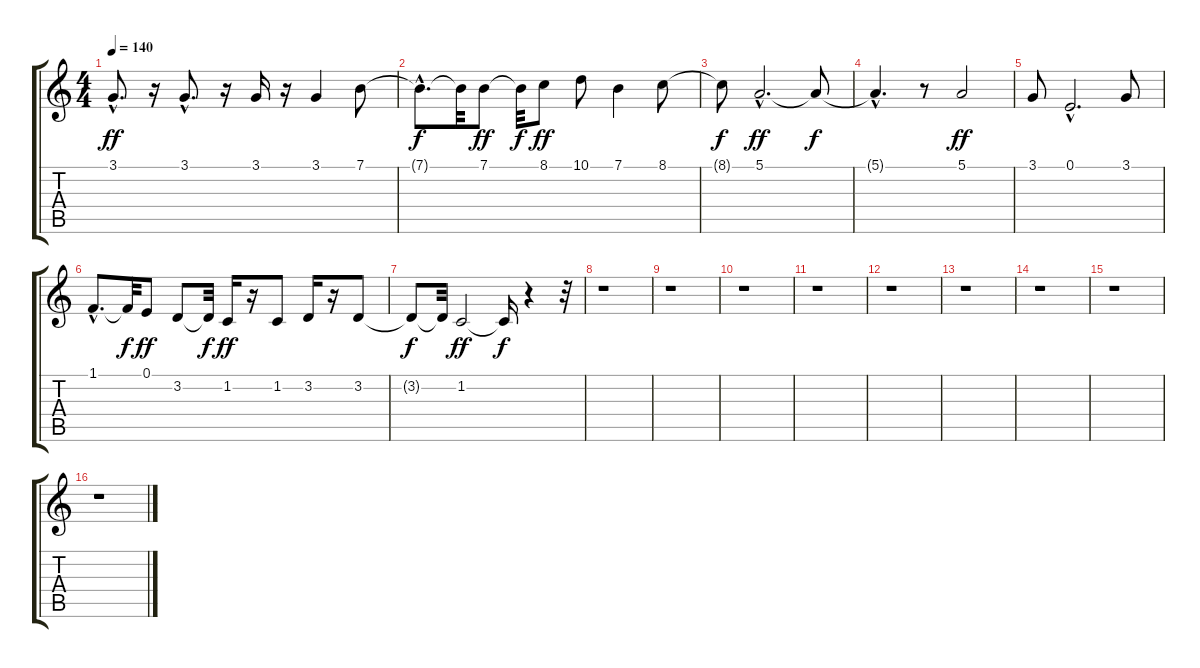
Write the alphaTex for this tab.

\track "" {instrument lead1square}
\staff {score tabs}
\tuning (E4 B3 G3 D3 A2 E2) {hide}
\ts (4 4)
\tempo 140
\clef g2
\ks c
3.1{hac}.8{d dy ff} r.16 3.1{hac}.8{d} r.16 3.1.16 r.16 3.1.4 7.1.8 |
7.1{hac t}.8{d dy f} 7.1{t}.32 7.1.8{dy ff} 7.1{t}.32{dy f} 8.1.8{dy ff} 10.1.8 7.1.4 8.1.8 |
8.1{t}.8{dy f} 5.1{hac}.2{d dy ff} 5.1{t}.8{dy f} |
5.1{hac t}.4{d} r.8 5.1.2{dy ff} |
3.1.8 0.1{hac}.2{d} 3.1.8 |
1.1{hac}.8{d} 1.1{t}.32{dy f} 0.1.8{dy ff} 3.2.8 3.2{t}.32{dy f} 1.2.16{dy ff} r.16 1.2.8 3.2.16 r.16 3.2.8 |
3.2{t}.8{dy f} 3.2{t}.32 1.2.2{dy ff} 1.2{t}.16{dy f} r.4 r.32 |
r.1 |
r.1 |
r.1 |
r.1 |
r.1 |
r.1 |
r.1 |
r.1 |
r.1
